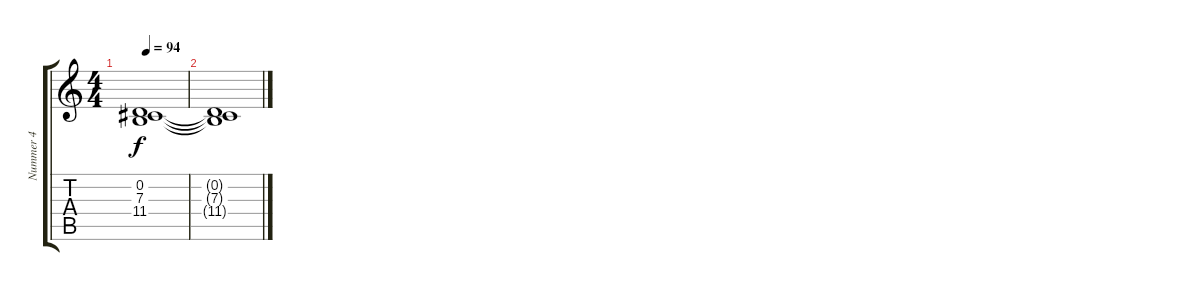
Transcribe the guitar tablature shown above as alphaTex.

\track ("Nummer 4" "Nummer 4") {instrument synthstrings1}
\staff {score tabs}
\tuning (E4 B3 G3 D3 A2 E2) {hide}
\ts (4 4)
\tempo 94
\clef g2
\ks c
(0.2{t} 7.3{t} 11.4{t}).1{dy f} |
(0.2{t} 7.3{t} 11.4{t}).1
